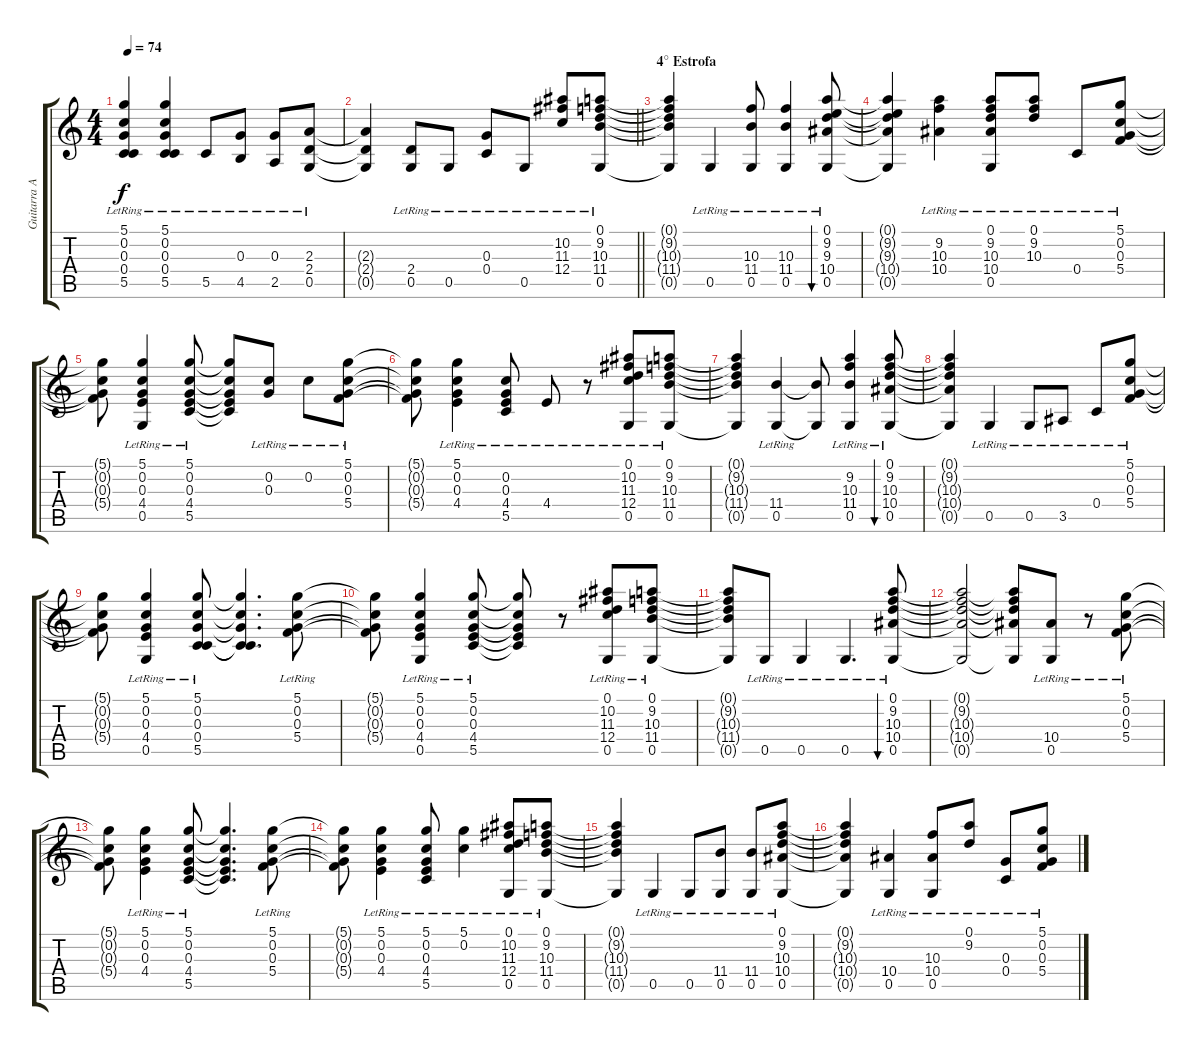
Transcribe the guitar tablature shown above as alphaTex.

\track ("Guitarra Acustica" "Guitarra A") {instrument acousticguitarsteel}
\staff {score tabs}
\tuning (D4 C4 G3 C3 G2 D2) {hide}
\ts (4 4)
\tempo 74
\clef g2
\ks c
(5.1{lr} 0.2{lr} 0.3{lr} 0.4{lr} 5.5{lr}).4{dy f} (5.1{lr} 0.2{lr} 0.3{lr} 0.4{lr} 5.5{lr}).4 5.5{lr}.8 (0.3{lr} 4.5{lr}).8 (0.3{lr} 2.5{lr}).8 (2.3{lr} 2.4{lr} 0.5{lr}).8 |
\barLineRight lightlight
(2.3{t} 2.4{t} 0.5{t}).4 (2.4{lr} 0.5{lr}).8 0.5{lr}.8 (0.3{lr} 0.4{lr}).8 0.5{lr}.8 (10.2{lr} 11.3{lr} 12.4{lr}).8 (0.1{lr} 9.2{lr} 10.3{lr} 11.4{lr} 0.5{lr}).8 |
\section ("" "4° Estrofa")
(0.1{t} 9.2{t} 10.3{t} 11.4{t} 0.5{t}).4 0.5{lr}.4 (10.3{lr} 11.4{lr} 0.5{lr}).8 (10.3{lr} 11.4{lr} 0.5{lr}).4 (0.1{lr} 9.2{lr} 9.3{lr} 10.4{lr} 0.5{lr}).8{bu 240} |
(0.1{t} 9.2{t} 9.3{t} 10.4{t} 0.5{t}).4 (9.2{lr} 10.3{lr} 10.4{lr}).4 (0.1{lr} 9.2{lr} 10.3{lr} 10.4{lr} 0.5{lr}).8 (0.1{lr} 9.2{lr} 10.3{lr}).8 0.4{lr}.8 (5.1{lr} 0.2{lr} 0.3{lr} 5.4{lr}).8 |
(5.1{t} 0.2{t} 0.3{t} 5.4{t}).8 (5.1{lr} 0.2{lr} 0.3{lr} 4.4{lr} 0.5{lr}).4 (5.1{lr} 0.2{lr} 0.3{lr} 4.4{lr} 5.5{lr}).8 (5.1{t} 0.2{t} 0.3{t} 4.4{t} 5.5{t}).8 (0.2{lr} 0.3{lr}).8 0.2{lr}.8 (5.1{lr} 0.2{lr} 0.3{lr} 5.4{lr}).8 |
(5.1{t} 0.2{t} 0.3{t} 5.4{t}).8 (5.1{lr} 0.2{lr} 0.3{lr} 4.4{lr}).4 (0.2{lr} 0.3{lr} 4.4{lr} 5.5{lr}).8 4.4{lr}.8 r.8 (0.1{lr} 10.2{lr} 11.3{lr} 12.4{lr} 0.5{lr}).8 (0.1{lr} 9.2{lr} 10.3{lr} 11.4{lr} 0.5{lr}).8 |
(0.1{t} 9.2{t} 10.3{t} 11.4{t} 0.5{t}).4 (11.4{lr} 0.5{lr}).4 (11.4{t} 0.5{t}).8 (9.2{lr} 10.3{lr} 11.4{lr} 0.5{lr}).4 (0.1{lr} 9.2{lr} 10.3{lr} 10.4{lr} 0.5{lr}).8{bu 240} |
(0.1{t} 9.2{t} 10.3{t} 10.4{t} 0.5{t}).4 0.5{lr}.4 0.5{lr}.8 3.5{lr}.8 0.4{lr}.8 (5.1{lr} 0.2{lr} 0.3{lr} 5.4{lr}).8 |
(5.1{t} 0.2{t} 0.3{t} 5.4{t}).8 (5.1{lr} 0.2{lr} 0.3{lr} 4.4{lr} 0.5{lr}).4 (5.1{lr} 0.2{lr} 0.3{lr} 0.4{lr} 5.5{lr}).8 (5.1{t} 0.2{t} 0.3{t} 0.4{t} 5.5{t}).4{d} (5.1{lr} 0.2{lr} 0.3{lr} 5.4{lr}).8 |
(5.1{t} 0.2{t} 0.3{t} 5.4{t}).8 (5.1{lr} 0.2{lr} 0.3{lr} 4.4{lr} 0.5{lr}).4 (5.1{lr} 0.2{lr} 0.3{lr} 4.4{lr} 5.5{lr}).8 (5.1{t} 0.2{t} 0.3{t} 4.4{t} 5.5{t}).8 r.8 (0.1{lr} 10.2{lr} 11.3{lr} 12.4{lr} 0.5{lr}).8 (0.1{lr} 9.2{lr} 10.3{lr} 11.4{lr} 0.5{lr}).8 |
(0.1{t} 9.2{t} 10.3{t} 11.4{t} 0.5{t}).8 0.5{lr}.8 0.5{lr}.4 0.5{lr}.4{d} (0.1{lr} 9.2{lr} 10.3{lr} 10.4{lr} 0.5{lr}).8{bu 240} |
(0.1{t} 9.2{t} 10.3{t} 10.4{t} 0.5{t}).2 (0.1{t} 9.2{t} 10.3{t} 10.4{t} 0.5{t}).8 (10.4{lr} 0.5{lr}).8 r.8 (5.1{lr} 0.2{lr} 0.3{lr} 5.4{lr}).8 |
(5.1{t} 0.2{t} 0.3{t} 5.4{t}).8 (5.1{lr} 0.2{lr} 0.3{lr} 4.4{lr}).4 (5.1{lr} 0.2{lr} 0.3{lr} 4.4{lr} 5.5{lr}).8 (5.1{t} 0.2{t} 0.3{t} 4.4{t} 5.5{t}).4{d} (5.1{lr} 0.2{lr} 0.3{lr} 5.4{lr}).8 |
(5.1{t} 0.2{t} 0.3{t} 5.4{t}).8 (5.1{lr} 0.2{lr} 0.3{lr} 4.4{lr}).4 (5.1{lr} 0.2{lr} 0.3{lr} 4.4{lr} 5.5{lr}).8 (5.1{lr} 0.2{lr}).4 (0.1{lr} 10.2{lr} 11.3{lr} 12.4{lr} 0.5{lr}).8 (0.1{lr} 9.2{lr} 10.3{lr} 11.4{lr} 0.5{lr}).8 |
(0.1{t} 9.2{t} 10.3{t} 11.4{t} 0.5{t}).4 0.5{lr}.4 0.5{lr}.8 (11.4{lr} 0.5{lr}).8 (11.4{lr} 0.5{lr}).8 (0.1{lr} 9.2{lr} 10.3{lr} 10.4{lr} 0.5{lr}).8 |
(0.1{t} 9.2{t} 10.3{t} 10.4{t} 0.5{t}).4 (10.4{lr} 0.5{lr}).4 (10.3{lr} 10.4{lr} 0.5{lr}).8 (0.1{lr} 9.2{lr}).8 (0.3{lr} 0.4{lr}).8 (5.1{lr} 0.2{lr} 0.3{lr} 5.4{lr}).8
